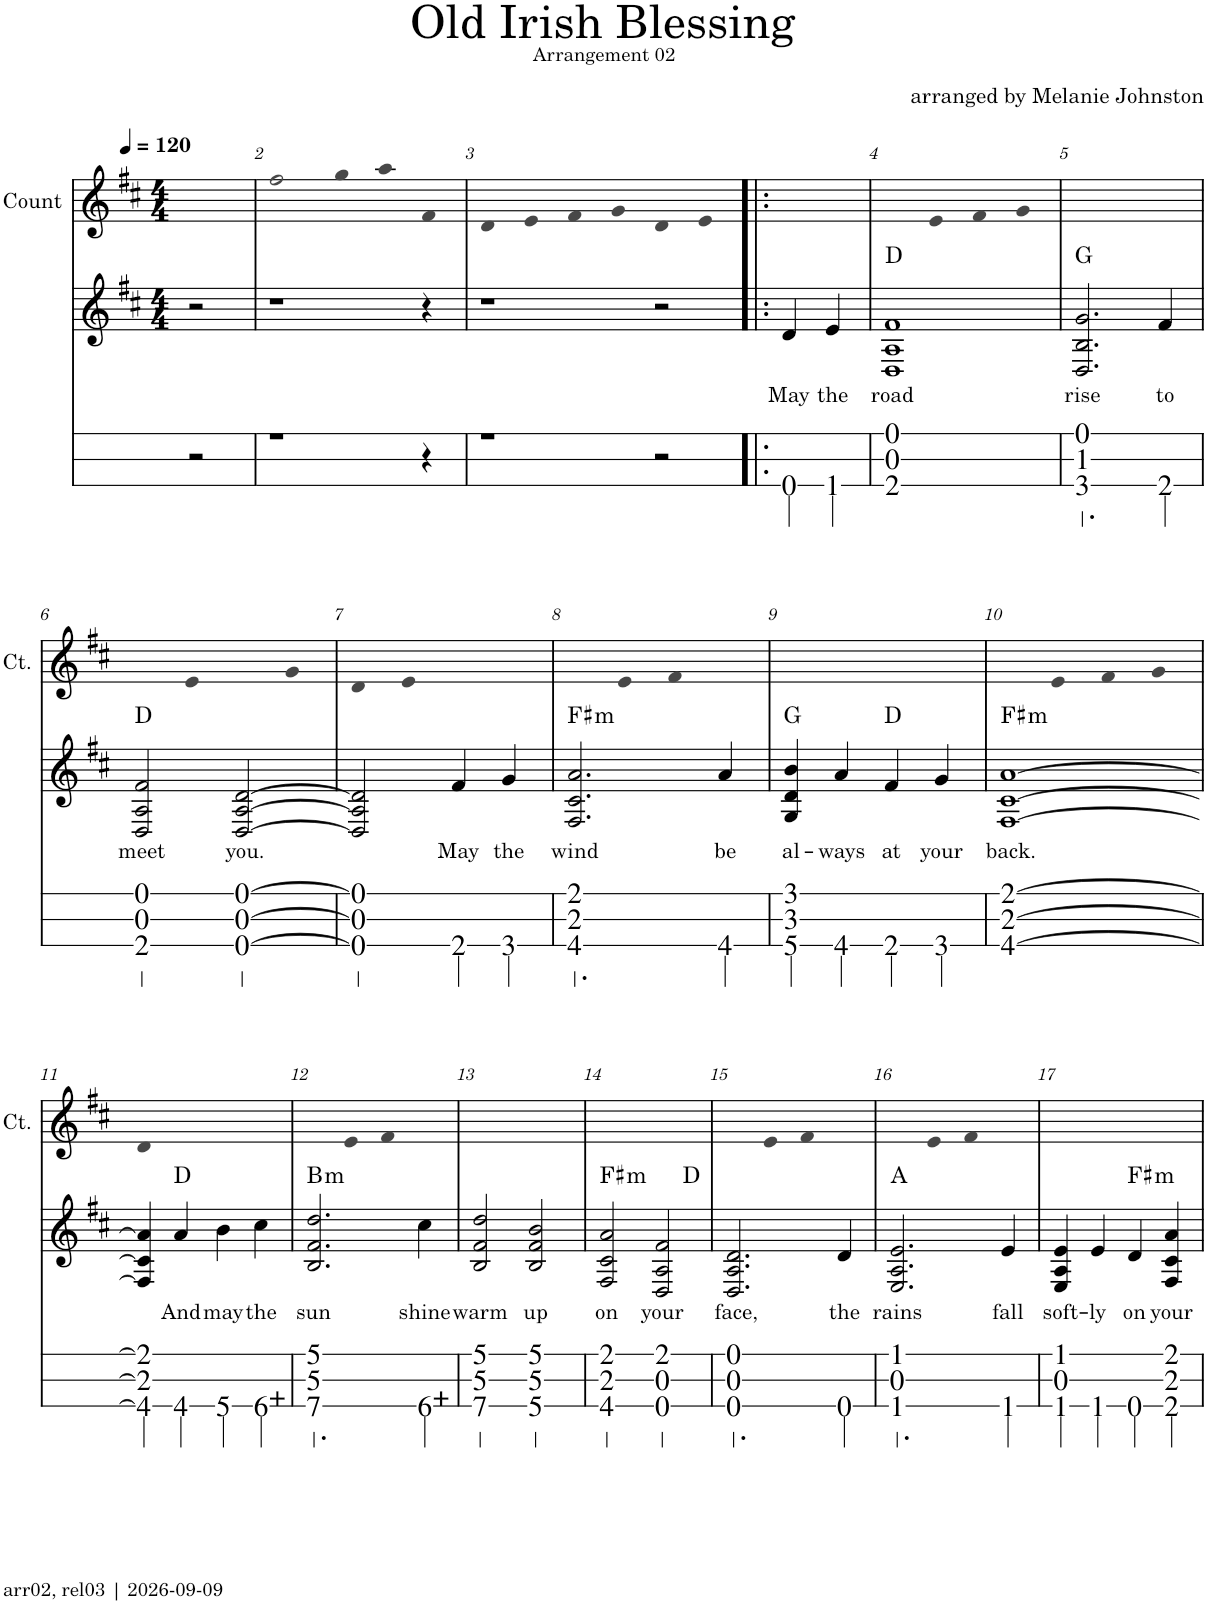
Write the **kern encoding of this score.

**kern	**kern	**text	**harte	**kern
*part3	*part2	*part2	*part2	*part1
*staff3	*staff2	*staff2	*	*staff1
*I"Mtn. Dulcimer (Tablature)	*I"Mountain Dulcimer	*	*	*I"Count
*	*	*	*	*I'Ct.
*stria3	*	*	*	*
*	*clefG2	*	*	*clefG2
*k[f#c#]	*k[f#c#]	*	*	*k[f#c#]
*M4/4	*M4/4	*	*	*M4/4
*MM120	*MM120	*	*	*MM120
=1	=1	=1	=1	=1
2r	2r	.	.	2ryy
=2	=2	=2	=2	=2
1r	1r	.	.	2ff#i
.	.	.	.	4ggi
.	.	.	.	4aai
4r	4r	.	.	4f#i
=3	=3	=3	=3	=3
1r	1r	.	.	4di
.	.	.	.	4ei
.	.	.	.	4f#i
.	.	.	.	4gi
2r	2r	.	.	4di
.	.	.	.	4ei
=3X1!|:	=3X1!|:	=3X1!|:	=3X1!|:	=3X1!|:
!	!	!LO:LY:b	!	!
4d\	4d/	May	.	2ryy
!	!	!LO:LY:b	!	!
4d#\	4e/	the	.	.
=4	=4	=4	=4	=4
!	!	!LO:LY:b	!	!
1D 1A 1e	1D 1A 1f#	road	D:maj	4ryy
.	.	.	.	4ei
.	.	.	.	4f#i
.	.	.	.	4gi
=5	=5	=5	=5	=5
!	!	!LO:LY:b	!	!
2.D\ 2.A#\ 2.f\	2.D/ 2.B/ 2.g/	rise	G:maj	1ryy
!	!	!LO:LY:b	!	!
4e\	4f#/	to	.	.
!!LO:LB:g=z
=6	=6	=6	=6	=6
!	!	!LO:LY:b	!	!
2D\ 2A\ 2e\	2D/ 2A/ 2f#/	meet	D:maj	4ryy
.	.	.	.	4ei
!	!	!LO:LY:b	!	!
[>2D\ [>2A\ [>2d\	[>2D/ [>2A/ [2d/	you.	.	4ryy
.	.	.	.	4gi
=7	=7	=7	=7	=7
2D\] 2A\] 2d\]	2D/] 2A/] 2d/]	.	.	4di
.	.	.	.	4ei
!	!	!LO:LY:b	!	!
4e\	4f#/	May	.	2ryy
!	!	!LO:LY:b	!	!
4f\	4g/	the	.	.
=8	=8	=8	=8	=8
!	!	!LO:LY:b	!LO:H:kt=m	!
2.E\ 2.B\ 2.f#\	2.F#/ 2.c#/ 2.a/	wind	F#:min	4ryy
.	.	.	.	4ei
.	.	.	.	4f#i
!	!	!LO:LY:b	!	!
4f#\	4a/	be	.	4ryy
=9	=9	=9	=9	=9
!	!	!LO:LY:b	!	!
4F\ 4c\ 4g\	4G/ 4d/ 4b/	al-	G:maj	1ryy
!	!	!LO:LY:b	!	!
4f#\	4a/	-ways	.	.
!	!	!LO:LY:b	!	!
4e\	4f#/	at	D:maj	.
!	!	!LO:LY:b	!	!
4f\	4g/	your	.	.
=10	=10	=10	=10	=10
!	!	!LO:LY:b	!LO:H:kt=m	!
[>1E [>1B [>1f#	[>1F# [>1c# [1a	back.	F#:min	4ryy
.	.	.	.	4ei
.	.	.	.	4f#i
.	.	.	.	4gi
!!LO:LB:g=z
=11	=11	=11	=11	=11
4E\] 4B\] 4f#\]	4F#/] 4c#/] 4a/]	.	.	4di
!	!	!LO:LY:b	!	!
4f#\	4a/	And	D:maj	4ryy
!	!	!LO:LY:b	!	!
4g\	4b\	may	.	2ryy
!LO:TX:a:t=+	!	!	!	!
!	!	!LO:LY:b	!	!
4g#\	4cc#\	the	.	.
=12	=12	=12	=12	=12
!	!	!LO:LY:b	!LO:H:kt=m	!
2.G\ 2.d\ 2.a\	2.B/ 2.f#/ 2.dd/	sun	B:min	4ryy
.	.	.	.	4ei
.	.	.	.	4f#i
!LO:TX:a:t=+	!	!	!	!
!	!	!LO:LY:b	!	!
4g#\	4cc#\	shine	.	4ryy
=13	=13	=13	=13	=13
!	!	!LO:LY:b	!	!
2G\ 2d\ 2a\	2B/ 2f#/ 2dd/	warm	.	1ryy
!	!	!LO:LY:b	!	!
2G\ 2d\ 2g\	2B/ 2f#/ 2b/	up	.	.
=14	=14	=14	=14	=14
!	!	!LO:LY:b	!LO:H:kt=m	!
*	*^	*	*	*
2E\ 2B\ 2f#\	2F#/ 2c#/ 2a/	2.ryy	on	F#:min	1ryy
!	!	!	!LO:LY:b	!	!
2E\ 2A\ 2d\	2D/ 2A/ 2f#/	.	your	.	.
.	.	4ryy	.	D:maj	.
=15	=15	=15	=15	=15	=15
!	!	!	!LO:LY:b	!	!
*	*v	*v	*	*	*
2.D\ 2.A\ 2.d\	2.D/ 2.A/ 2.d/	face,	.	4ryy
.	.	.	.	4ei
.	.	.	.	4f#i
!	!	!LO:LY:b	!	!
4d\	4d/	the	.	4ryy
=16	=16	=16	=16	=16
!	!	!LO:LY:b	!	!
2.D#\ 2.A\ 2.d#\	2.E/ 2.A/ 2.e/	rains	A:maj	4ryy
.	.	.	.	4ei
.	.	.	.	4f#i
!	!	!LO:LY:b	!	!
4d#\	4e/	fall	.	4ryy
=17	=17	=17	=17	=17
!	!	!LO:LY:b	!	!
4D#\ 4A\ 4d#\	4E/ 4A/ 4e/	soft-	.	1ryy
!	!	!LO:LY:b	!	!
4d#\	4e/	-ly	.	.
!	!	!LO:LY:b	!LO:H:kt=m	!
4d\	4d/	on	F#:min	.
!	!	!LO:LY:b	!	!
4E\ 4B\ 4e\	4F#/ 4c#/ 4a/	your	.	.
=	=	=	=	=
*-	*-	*-	*-	*-
